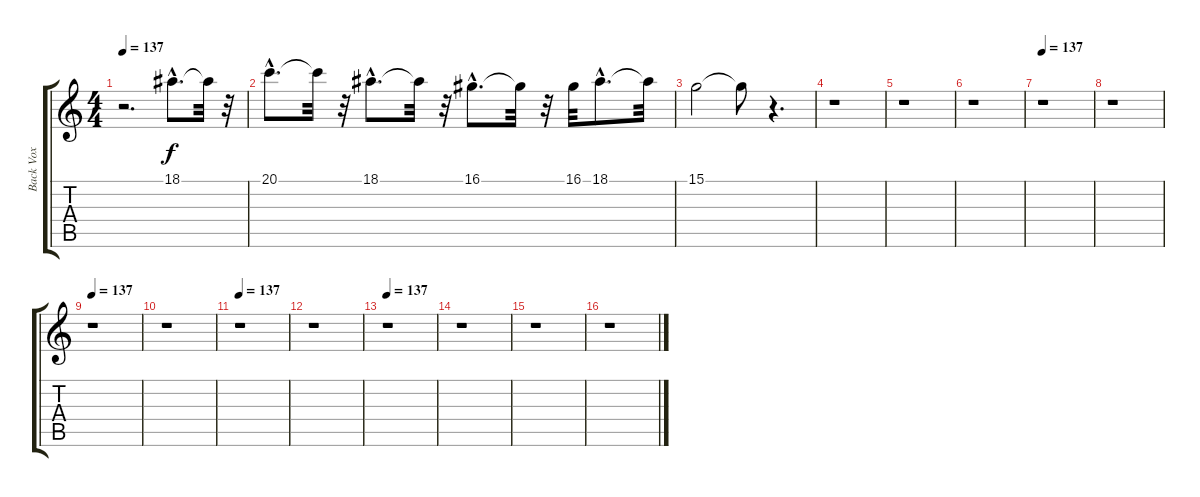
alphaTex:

\track ("Back Vox" "Back Vox") {instrument synthvoice}
\staff {score tabs}
\tuning (E4 B3 G3 D3 A2 E2) {hide}
\ts (4 4)
\tempo 137
\clef g2
\ks c
r.2{d dy f} 18.1{hac}.8{d} 18.1{t}.32 r.32 |
20.1{hac}.8{d} 20.1{t}.32 r.32 18.1{hac}.8{d} 18.1{t}.32 r.32 16.1{hac}.8{d} 16.1{t}.32 r.32 16.1.32 18.1{hac}.8{d} 18.1{t}.32 |
15.1.2 15.1{t}.8 r.4{d} |
r.1 |
r.1 |
r.1 |
\tempo 137
r.1 |
r.1 |
\tempo 137
r.1 |
r.1 |
\tempo 137
r.1 |
r.1 |
\tempo 137
r.1 |
r.1 |
r.1 |
r.1
